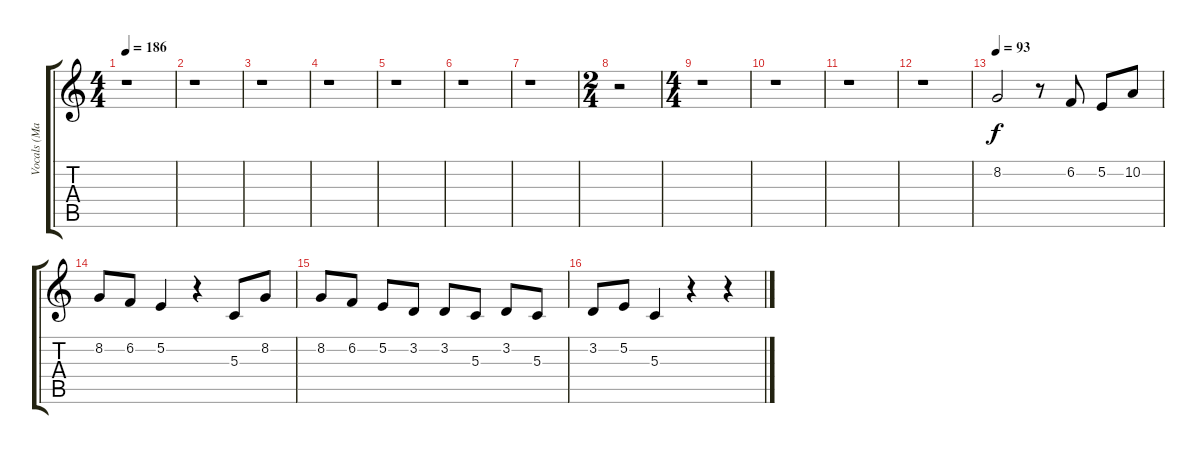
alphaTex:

\track ("Vocals (Matt)" "Vocals (Ma") {instrument acousticgrandpiano}
\staff {score tabs}
\tuning (E4 B3 G3 D3 A2 D2) {hide}
\ts (4 4)
\tempo 186
\clef g2
\ks c
r.1{dy f} |
r.1 |
r.1 |
r.1 |
r.1 |
r.1 |
r.1 |
\ts (2 4)
r.2 |
\ts (4 4)
r.1 |
r.1 |
r.1 |
r.1 |
\tempo 93
8.2.2 r.8 6.2.8 5.2.8 10.2.8 |
8.2.8 6.2.8 5.2.4 r.4 5.3.8 8.2.8 |
8.2.8 6.2.8 5.2.8 3.2.8 3.2.8 5.3.8 3.2.8 5.3.8 |
3.2.8 5.2.8 5.3.4 r.4 r.4
